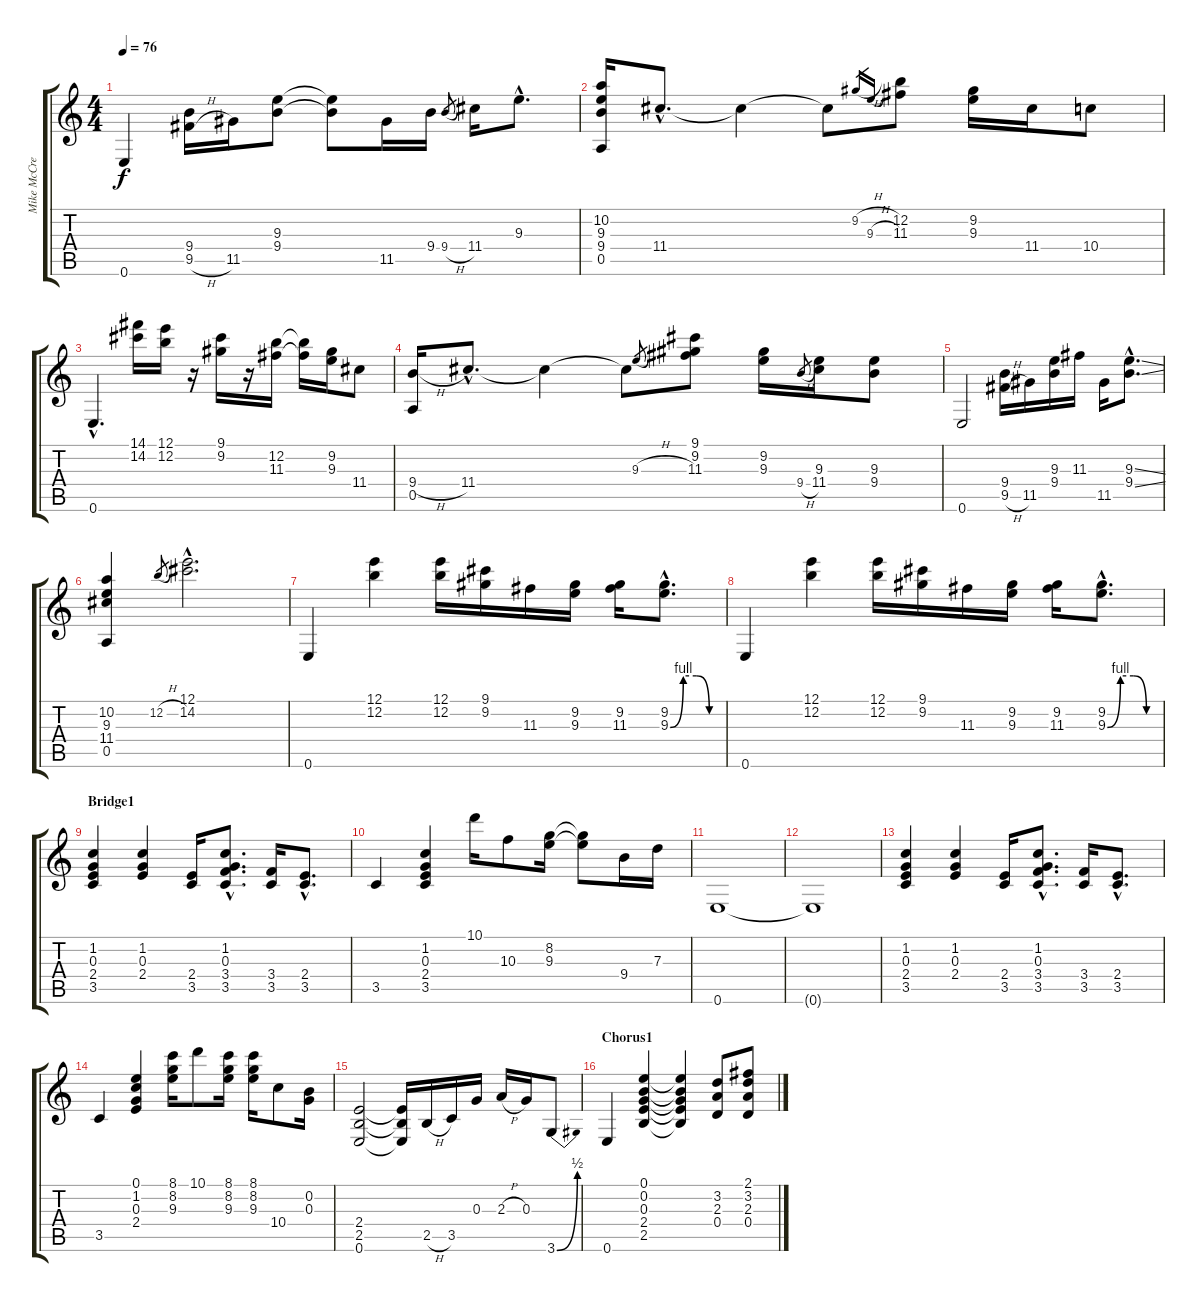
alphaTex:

\track ("Mike McCready (Guitar)" "Mike McCre") {instrument overdrivenguitar}
\staff {score tabs}
\tuning (E4 B3 G3 D3 A2 E2) {hide}
\ts (4 4)
\tempo 76
\clef g2
\ks c
0.6.4{dy f} (9.4 9.5{h}).16 11.5.16 (9.3 9.4).8 (9.3{t} 9.4{t}).8 11.5.16 9.4.16 9.4{h}.8{gr} 11.4.16 9.3{hac}.8{d} |
(10.2 9.3 9.4 0.5).16 11.4{hac}.8{d} 11.4{t}.4 11.4{t}.8 9.2{h}.16{gr} 9.3{h}.16{gr} (12.2 11.3).8 (9.2 9.3).16 11.4.16 10.4.8 |
0.6{hac}.4{d} (14.1 14.2).16 (12.1 12.2).16 r.16 (9.1 9.2).16 r.16 (12.2 11.3).16 (12.2{t} 11.3{t}).16 (9.2 9.3).16 11.4.8 |
(9.4{h} 0.5).16 11.4{hac}.8{d} 11.4{t}.4 11.4{t}.8 9.3{h}.8{gr} (9.1 9.2 11.3).8 (9.2 9.3).16 9.4{h}.8{gr} (9.3 11.4).16 (9.3 9.4).8 |
0.6.2 (9.4 9.5{h}).16 11.5.16 (9.3 9.4).16 11.3.16 11.5.16 (9.3{ss hac} 9.4{ss hac}).8{d} |
(10.2 9.3 11.4 0.5).4 12.2{h}.8{gr} (12.1{hac} 14.2{hac}).2{d} |
0.6.4 (12.1 12.2).4 (12.1 12.2).16 (9.1 9.2).16 11.3.16 (9.2 9.3).16 (9.2 11.3).16 (9.2{hac} 9.3{be (custom 0 0 15 4 30 4 45 0 60 0) hac}).8{d} |
0.6.4 (12.1 12.2).4 (12.1 12.2).16 (9.1 9.2).16 11.3.16 (9.2 9.3).16 (9.2 11.3).16 (9.2{hac} 9.3{be (custom 0 0 15 4 30 4 45 0 60 0) hac}).8{d} |
\section ("" "Bridge1")
(1.2 0.3 2.4 3.5).4 (1.2 0.3 2.4).4 (2.4 3.5).16 (1.2{hac} 0.3{hac} 3.4{hac} 3.5{hac}).8{d} (3.4 3.5).16 (2.4{hac} 3.5{hac}).8{d} |
3.5.4 (1.2 0.3 2.4 3.5).4 10.1.16 10.3.8 (8.2 9.3).16 (8.2{t} 9.3{t}).8 9.4.16 7.3.16 |
0.6.1 |
0.6{t}.1 |
(1.2 0.3 2.4 3.5).4 (1.2 0.3 2.4).4 (2.4 3.5).16 (1.2{hac} 0.3{hac} 3.4{hac} 3.5{hac}).8{d} (3.4 3.5).16 (2.4{hac} 3.5{hac}).8{d} |
3.5.4 (0.1 1.2 0.3 2.4).4 (8.1 8.2 9.3).16 10.1.8 (8.1 8.2 9.3).16 (8.1 8.2 9.3).16 10.4.8 (0.2 0.3).16 |
(2.4 2.5 0.6).2 (2.4{t} 2.5{t} 0.6{t}).16 2.5{h}.16 3.5.16 0.3.16 2.3{h}.16 0.3.16 3.6{be (bend 0 0 60 2)}.8 |
\section ("" "Chorus1")
0.6.4 (0.1 0.2 0.3 2.4 2.5).4 (0.1{t} 0.2{t} 0.3{t} 2.4{t} 2.5{t}).4 (3.2 2.3 0.4).8 (2.1 3.2 2.3 0.4).8
